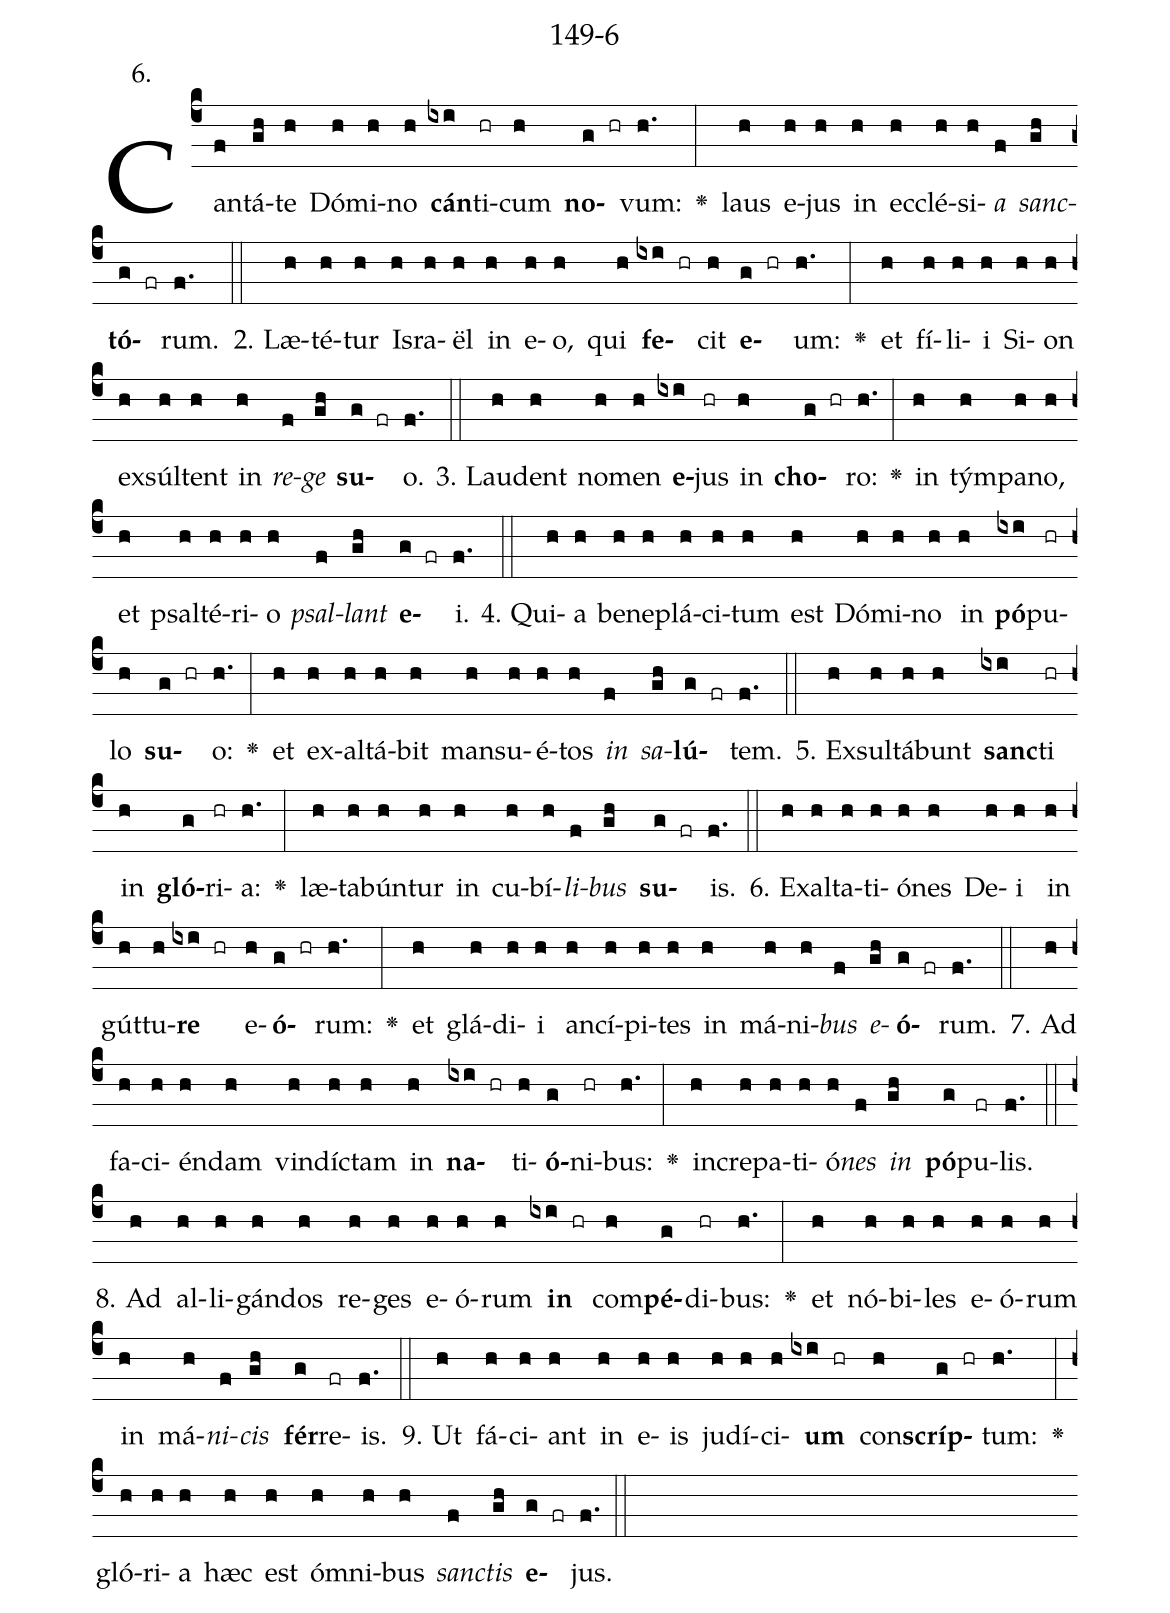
name: 149-6;
annotation: 6.;
%%
(c4)Can(f)tá(gh)te(h) Dó(h)mi(h)no(h) <b>cán</b>(ixi)ti(hr)cum(h) <b>no</b>(g hr)vum:(h.) <v>\greheightstar</v>(:) laus(h) e(h)jus(h) in(h) ec(h)clé(h)si(h)<i>a</i>(f) <i>sanc</i>(gh)<b>tó</b>(g fr)rum.(f.) (::)
2. Læ(h)té(h)tur(h) Is(h)ra(h)ël(h) in(h) e(h)o,(h) qui(h) <b>fe</b>(ixi hr)cit(h) <b>e</b>(g hr)um:(h.) <v>\greheightstar</v>(:) et(h) fí(h)li(h)i(h) Si(h)on(h) ex(h)súl(h)tent(h) in(h) <i>re</i>(f)<i>ge</i>(gh) <b>su</b>(g fr)o.(f.) (::)
3. Lau(h)dent(h) no(h)men(h) <b>e</b>(ixi)jus(hr) in(h) <b>cho</b>(g hr)ro:(h.) <v>\greheightstar</v>(:) in(h) tým(h)pa(h)no,(h) et(h) psal(h)té(h)ri(h)o(h) <i>psal</i>(f)<i>lant</i>(gh) <b>e</b>(g fr)i.(f.) (::)
4. Qui(h)a(h) be(h)ne(h)plá(h)ci(h)tum(h) est(h) Dó(h)mi(h)no(h) in(h) <b>pó</b>(ixi)pu(hr)lo(h) <b>su</b>(g hr)o:(h.) <v>\greheightstar</v>(:) et(h) ex(h)al(h)tá(h)bit(h) man(h)su(h)é(h)tos(h) <i>in</i>(f) <i>sa</i>(gh)<b>lú</b>(g fr)tem.(f.) (::)
5. Ex(h)sul(h)tá(h)bunt(h) <b>sanc</b>(ixi)ti(hr) in(h) <b>gló</b>(g)ri(hr)a:(h.) <v>\greheightstar</v>(:) læ(h)ta(h)bún(h)tur(h) in(h) cu(h)bí(h)<i>li</i>(f)<i>bus</i>(gh) <b>su</b>(g fr)is.(f.) (::)
6. Ex(h)al(h)ta(h)ti(h)ó(h)nes(h) De(h)i(h) in(h) gút(h)tu(h)<b>re</b>(ixi hr) e(h)<b>ó</b>(g hr)rum:(h.) <v>\greheightstar</v>(:) et(h) glá(h)di(h)i(h) an(h)cí(h)pi(h)tes(h) in(h) má(h)ni(h)<i>bus</i>(f) <i>e</i>(gh)<b>ó</b>(g fr)rum.(f.) (::)
7. Ad(h) fa(h)ci(h)én(h)dam(h) vin(h)díc(h)tam(h) in(h) <b>na</b>(ixi hr)ti(h)<b>ó</b>(g)ni(hr)bus:(h.) <v>\greheightstar</v>(:) in(h)cre(h)pa(h)ti(h)ó(h)<i>nes</i>(f) <i>in</i>(gh) <b>pó</b>(g)pu(fr)lis.(f.) (::)
8. Ad(h) al(h)li(h)gán(h)dos(h) re(h)ges(h) e(h)ó(h)rum(h) <b>in</b>(ixi hr) com(h)<b>pé</b>(g)di(hr)bus:(h.) <v>\greheightstar</v>(:) et(h) nó(h)bi(h)les(h) e(h)ó(h)rum(h) in(h) má(h)<i>ni</i>(f)<i>cis</i>(gh) <b>fér</b>(g)re(fr)is.(f.) (::)
9. Ut(h) fá(h)ci(h)ant(h) in(h) e(h)is(h) ju(h)dí(h)ci(h)<b>um</b>(ixi hr) con(h)<b>scríp</b>(g hr)tum:(h.) <v>\greheightstar</v>(:) gló(h)ri(h)a(h) hæc(h) est(h) óm(h)ni(h)bus(h) <i>sanc</i>(f)<i>tis</i>(gh) <b>e</b>(g fr)jus.(f.) (::)
